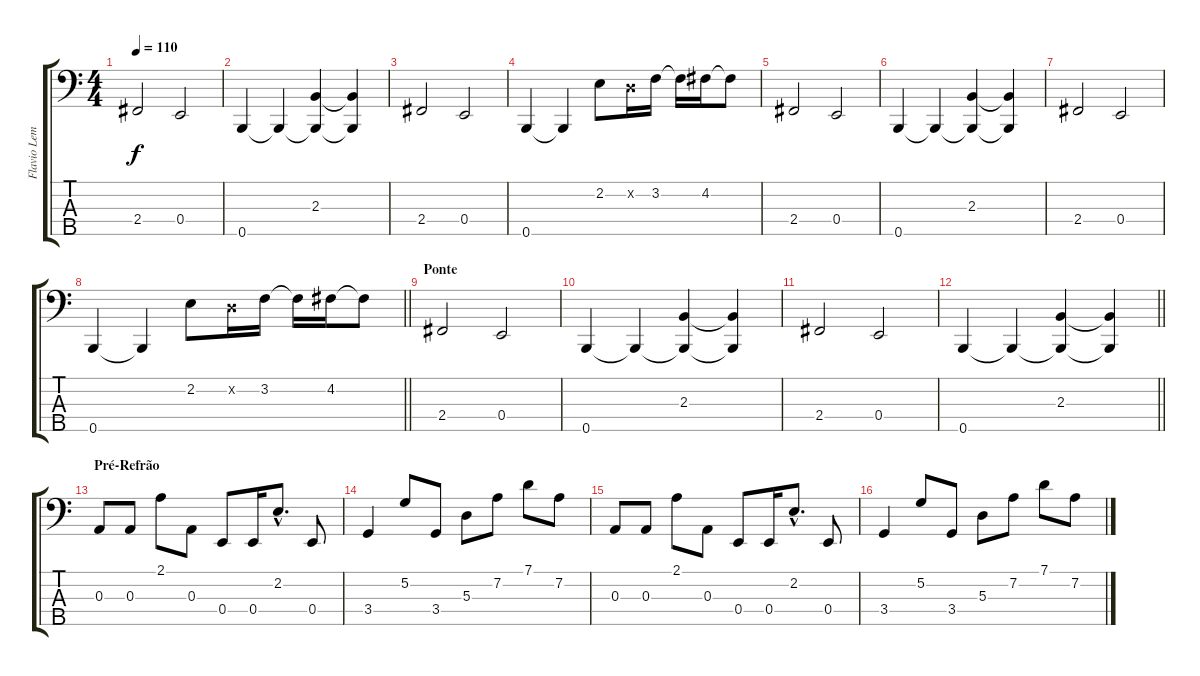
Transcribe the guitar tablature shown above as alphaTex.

\track ("Flavio Lemos" "Flavio Lem") {instrument acousticbass}
\staff {score tabs}
\tuning (G2 D2 A1 E1 B0) {hide}
\ts (4 4)
\tempo 110
\clef f4
\ks c
2.4.2{dy f} 0.4.2 |
0.5.4 0.5{t}.4 (2.3 0.5{t}).4 (2.3{t} 0.5{t}).4 |
2.4.2 0.4.2 |
0.5.4 0.5{t}.4 2.2.8 0.2{x}.16 3.2.16 3.2{t}.16 4.2.16 4.2{t}.8 |
2.4.2 0.4.2 |
0.5.4 0.5{t}.4 (2.3 0.5{t}).4 (2.3{t} 0.5{t}).4 |
2.4.2 0.4.2 |
\barLineRight lightlight
0.5.4 0.5{t}.4 2.2.8 0.2{x}.16 3.2.16 3.2{t}.16 4.2.16 4.2{t}.8 |
\section ("" "Ponte")
2.4.2 0.4.2 |
0.5.4 0.5{t}.4 (2.3 0.5{t}).4 (2.3{t} 0.5{t}).4 |
2.4.2 0.4.2 |
\barLineRight lightlight
0.5.4 0.5{t}.4 (2.3 0.5{t}).4 (2.3{t} 0.5{t}).4 |
\section ("" "Pré-Refrão")
0.3.8 0.3.8 2.1.8 0.3.8 0.4.8 0.4.16 2.2{hac}.8{d} 0.4.8 |
3.4.4 5.2.8 3.4.8 5.3.8 7.2.8 7.1.8 7.2.8 |
0.3.8 0.3.8 2.1.8 0.3.8 0.4.8 0.4.16 2.2{hac}.8{d} 0.4.8 |
3.4.4 5.2.8 3.4.8 5.3.8 7.2.8 7.1.8 7.2.8
